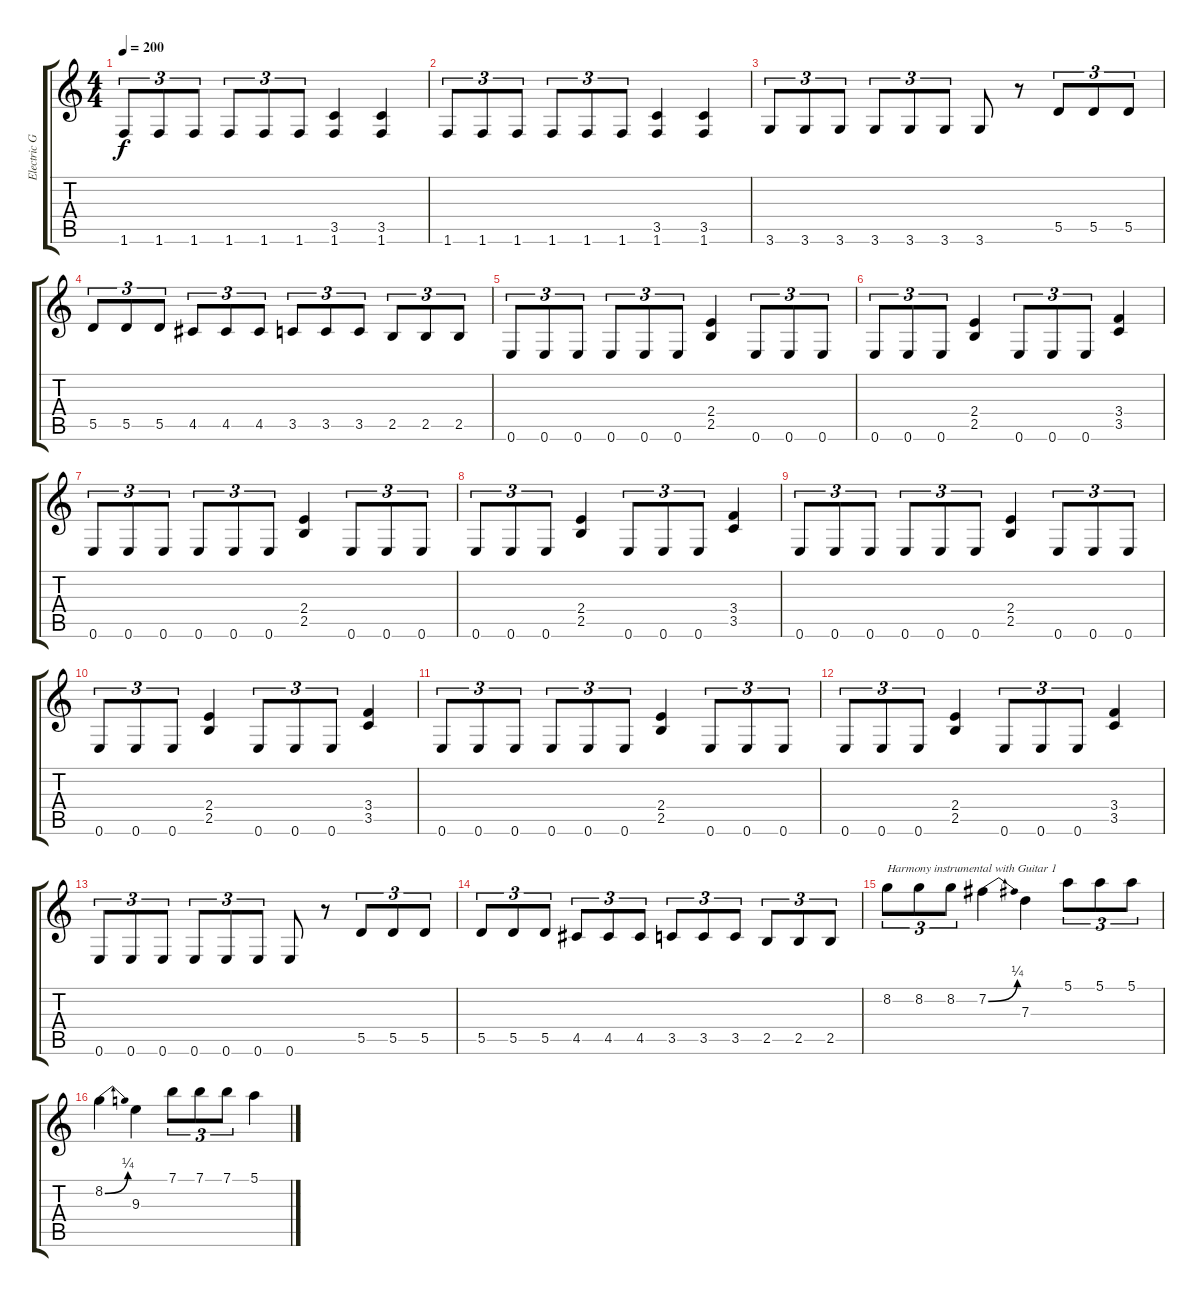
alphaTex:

\track ("Electric Guitar (Guitar 2)" "Electric G") {instrument electricguitarclean}
\staff {score tabs}
\tuning (E4 B3 G3 D3 A2 E2) {hide}
\ts (4 4)
\tempo 200
\clef g2
\ks c
1.6.8{tu (3 2) dy f} 1.6.8{tu (3 2)} 1.6.8{tu (3 2)} 1.6.8{tu (3 2)} 1.6.8{tu (3 2)} 1.6.8{tu (3 2)} (3.5 1.6).4 (3.5 1.6).4 |
1.6.8{tu (3 2)} 1.6.8{tu (3 2)} 1.6.8{tu (3 2)} 1.6.8{tu (3 2)} 1.6.8{tu (3 2)} 1.6.8{tu (3 2)} (3.5 1.6).4 (3.5 1.6).4 |
3.6.8{tu (3 2)} 3.6.8{tu (3 2)} 3.6.8{tu (3 2)} 3.6.8{tu (3 2)} 3.6.8{tu (3 2)} 3.6.8{tu (3 2)} 3.6.8 r.8 5.5.8{tu (3 2)} 5.5.8{tu (3 2)} 5.5.8{tu (3 2)} |
5.5.8{tu (3 2)} 5.5.8{tu (3 2)} 5.5.8{tu (3 2)} 4.5.8{tu (3 2)} 4.5.8{tu (3 2)} 4.5.8{tu (3 2)} 3.5.8{tu (3 2)} 3.5.8{tu (3 2)} 3.5.8{tu (3 2)} 2.5.8{tu (3 2)} 2.5.8{tu (3 2)} 2.5.8{tu (3 2)} |
0.6.8{tu (3 2)} 0.6.8{tu (3 2)} 0.6.8{tu (3 2)} 0.6.8{tu (3 2)} 0.6.8{tu (3 2)} 0.6.8{tu (3 2)} (2.4 2.5).4 0.6.8{tu (3 2)} 0.6.8{tu (3 2)} 0.6.8{tu (3 2)} |
0.6.8{tu (3 2)} 0.6.8{tu (3 2)} 0.6.8{tu (3 2)} (2.4 2.5).4 0.6.8{tu (3 2)} 0.6.8{tu (3 2)} 0.6.8{tu (3 2)} (3.4 3.5).4 |
0.6.8{tu (3 2)} 0.6.8{tu (3 2)} 0.6.8{tu (3 2)} 0.6.8{tu (3 2)} 0.6.8{tu (3 2)} 0.6.8{tu (3 2)} (2.4 2.5).4 0.6.8{tu (3 2)} 0.6.8{tu (3 2)} 0.6.8{tu (3 2)} |
0.6.8{tu (3 2)} 0.6.8{tu (3 2)} 0.6.8{tu (3 2)} (2.4 2.5).4 0.6.8{tu (3 2)} 0.6.8{tu (3 2)} 0.6.8{tu (3 2)} (3.4 3.5).4 |
0.6.8{tu (3 2)} 0.6.8{tu (3 2)} 0.6.8{tu (3 2)} 0.6.8{tu (3 2)} 0.6.8{tu (3 2)} 0.6.8{tu (3 2)} (2.4 2.5).4 0.6.8{tu (3 2)} 0.6.8{tu (3 2)} 0.6.8{tu (3 2)} |
0.6.8{tu (3 2)} 0.6.8{tu (3 2)} 0.6.8{tu (3 2)} (2.4 2.5).4 0.6.8{tu (3 2)} 0.6.8{tu (3 2)} 0.6.8{tu (3 2)} (3.4 3.5).4 |
0.6.8{tu (3 2)} 0.6.8{tu (3 2)} 0.6.8{tu (3 2)} 0.6.8{tu (3 2)} 0.6.8{tu (3 2)} 0.6.8{tu (3 2)} (2.4 2.5).4 0.6.8{tu (3 2)} 0.6.8{tu (3 2)} 0.6.8{tu (3 2)} |
0.6.8{tu (3 2)} 0.6.8{tu (3 2)} 0.6.8{tu (3 2)} (2.4 2.5).4 0.6.8{tu (3 2)} 0.6.8{tu (3 2)} 0.6.8{tu (3 2)} (3.4 3.5).4 |
0.6.8{tu (3 2)} 0.6.8{tu (3 2)} 0.6.8{tu (3 2)} 0.6.8{tu (3 2)} 0.6.8{tu (3 2)} 0.6.8{tu (3 2)} 0.6.8 r.8 5.5.8{tu (3 2)} 5.5.8{tu (3 2)} 5.5.8{tu (3 2)} |
5.5.8{tu (3 2)} 5.5.8{tu (3 2)} 5.5.8{tu (3 2)} 4.5.8{tu (3 2)} 4.5.8{tu (3 2)} 4.5.8{tu (3 2)} 3.5.8{tu (3 2)} 3.5.8{tu (3 2)} 3.5.8{tu (3 2)} 2.5.8{tu (3 2)} 2.5.8{tu (3 2)} 2.5.8{tu (3 2)} |
8.2.8{tu (3 2) txt "Harmony instrumental with Guitar 1"} 8.2.8{tu (3 2)} 8.2.8{tu (3 2)} 7.2{be (bend 0 0 60 1)}.4 7.3.4 5.1.8{tu (3 2)} 5.1.8{tu (3 2)} 5.1.8{tu (3 2)} |
8.2{be (bend 0 0 60 1)}.4 9.3.4 7.1.8{tu (3 2)} 7.1.8{tu (3 2)} 7.1.8{tu (3 2)} 5.1.4
